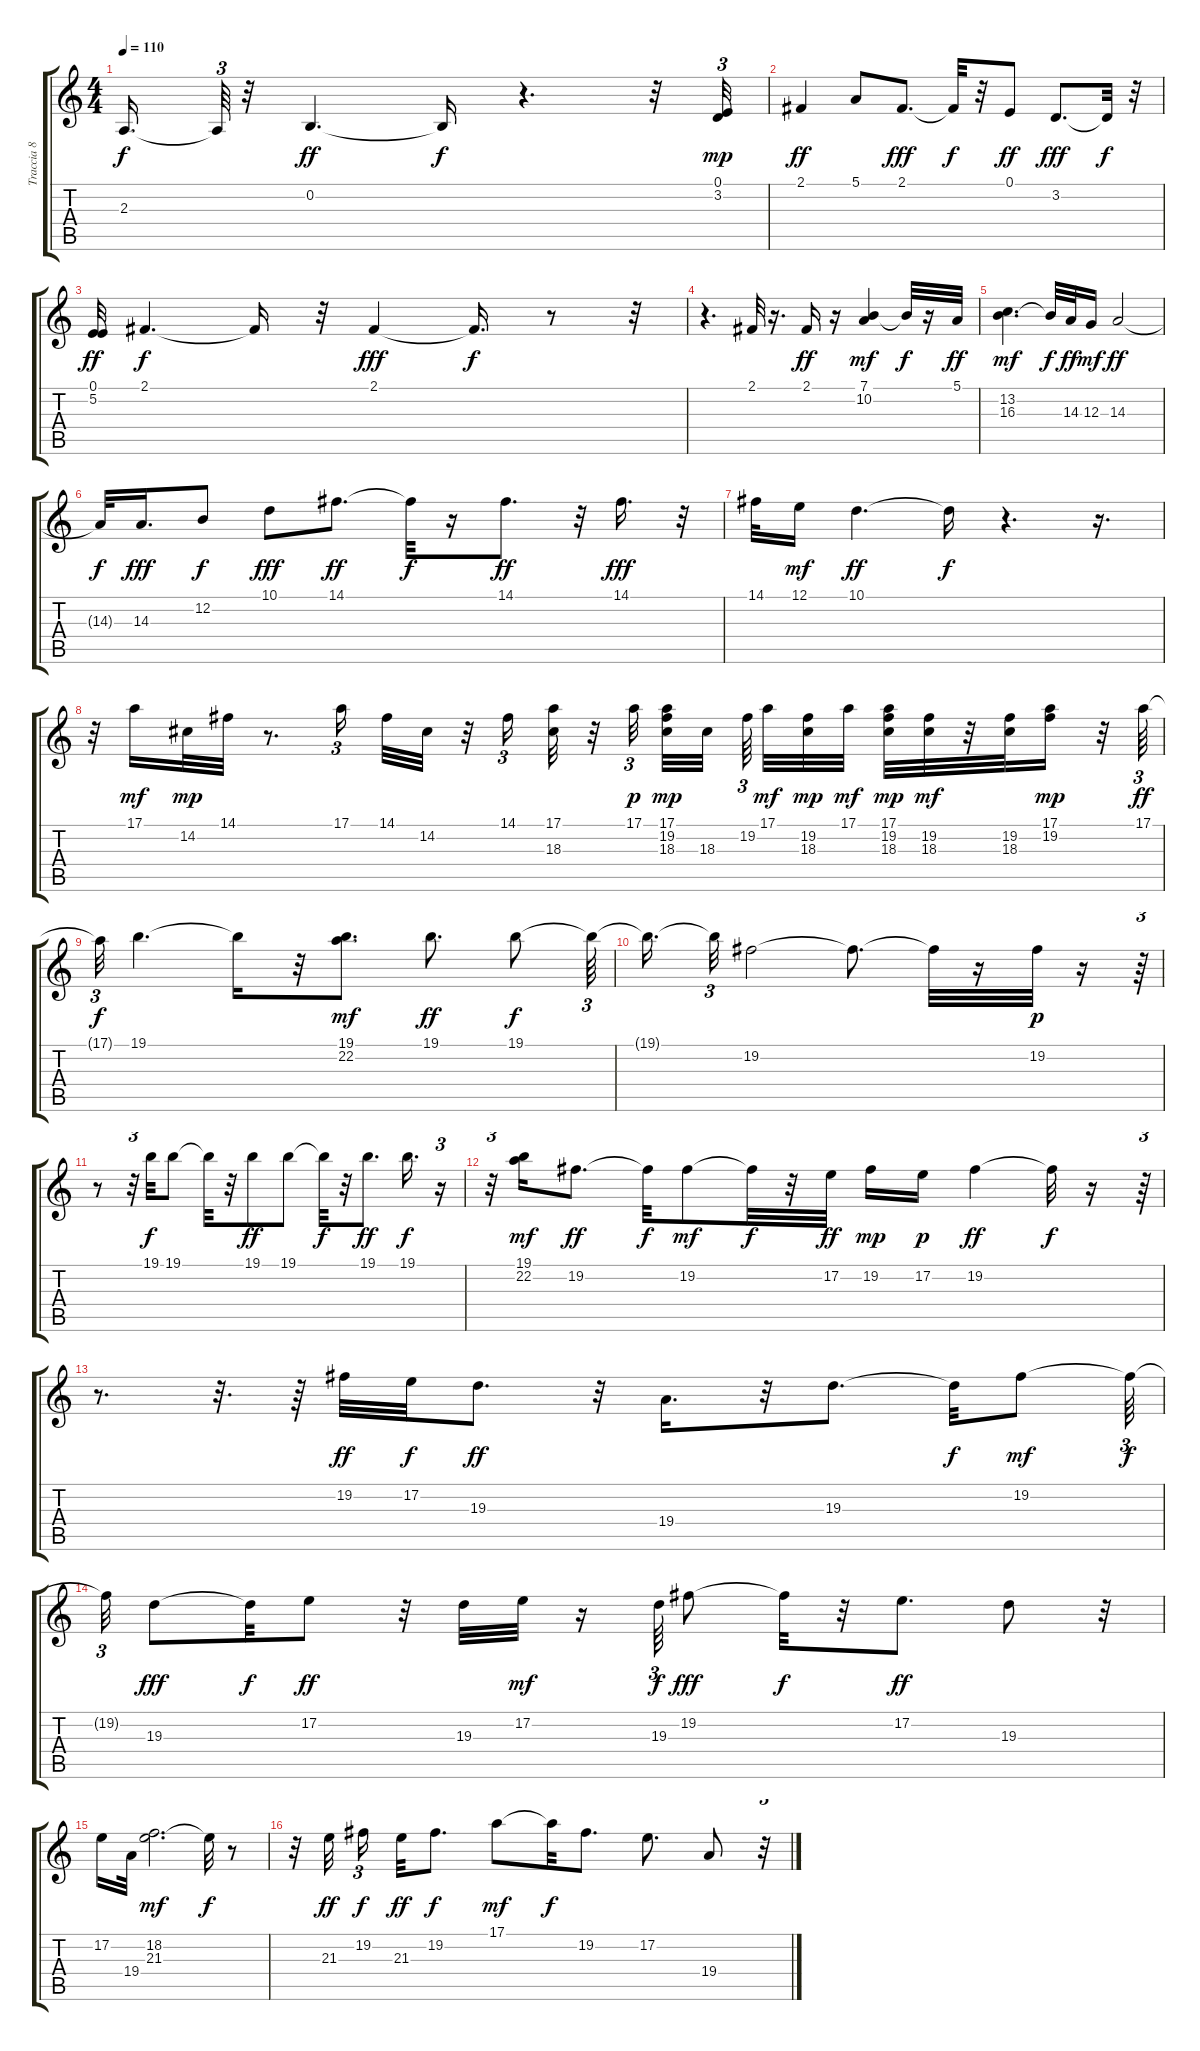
\track ("Traccia 8" "Traccia 8") {instrument pad8sweep}
\staff {score tabs}
\tuning (E4 B3 G3 D3 A2 E2) {hide}
\ts (4 4)
\tempo 110
\clef g2
\ks c
2.3{t}.16{d dy f} 2.3{t}.64{tu (3 2)} r.32 0.2.4{d dy ff} 0.2{t}.16{dy f} r.4{d} r.32 (0.1 3.2).32{tu (3 2) dy mp} |
2.1.4{dy ff} 5.1.8 2.1.8{d dy fff} 2.1{t}.32{dy f} r.32 0.1.8{dy ff} 3.2.8{d dy fff} 3.2{t}.32{dy f} r.32 |
(0.1 5.2).32{dy ff} 2.1.4{d dy f} 2.1{t}.16 r.32 2.1.4{dy fff} 2.1{t}.16{d dy f} r.8 r.32 |
r.4{d} 2.1.32 r.16{d} 2.1.16{dy ff} r.16 (7.1 10.2).4{dy mf} 7.1{t}.32{dy f} r.16 5.1.32{dy ff} |
(13.2 16.3).4{d dy mf} 16.3{t}.32{dy f} 14.3.32{dy ff} 12.3.16{dy mf} 14.3.2{dy ff} |
14.3{t}.32{dy f} 14.3.16{d dy fff} 12.2.8{dy f} 10.1.8{dy fff} 14.1.8{d dy ff} 14.1{t}.32{dy f} r.16 14.1.8{d dy ff} r.32 14.1.16{d dy fff} r.32 |
14.1.32 12.1.16{dy mf} 10.1.4{d dy ff} 10.1{t}.16{dy f} r.4{d} r.16{d} |
r.32 17.1.16{dy mf} 14.2.32{dy mp} 14.1.32 r.8{d} 17.1.16{tu (3 2)} 14.1.32 14.2.32 r.32 14.1.16{tu (3 2)} (17.1 18.3).32 r.32 17.1.32{tu (3 2) dy p} (17.1 19.2 18.3).32{dy mp} 18.3.32 19.2.64{tu (3 2)} 17.1.32{dy mf} (19.2 18.3).32{dy mp} 17.1.32{dy mf} (17.1 19.2 18.3).32{dy mp} (19.2 18.3).32{dy mf} r.32 (19.2 18.3).32 (17.1 19.2).16{dy mp} r.32 17.1.64{tu (3 2) dy ff} |
17.1{t}.32{tu (3 2) dy f} 19.1.4{d} 19.1{t}.16 r.32 (19.1 22.2).8{d dy mf} 19.1.8{d dy ff} 19.1.8{dy f} 19.1{t}.64{tu (3 2)} |
19.1{t}.16{d} 19.1{t}.32{tu (3 2)} 19.2.2 19.2{t}.8{d} 19.2{t}.32 r.16 19.2.32{dy p} r.16 r.64{tu (3 2)} |
r.8 r.32{tu (3 2)} 19.1.32{dy f} 19.1.8 19.1{t}.32 r.32 19.1.8{dy ff} 19.1.8 19.1{t}.32{dy f} r.32 19.1.8{d dy ff} 19.1.16{d dy f} r.16{tu (3 2)} |
r.32{tu (3 2)} (19.1 22.2).16{dy mf} 19.2.8{d dy ff} 19.2{t}.32{dy f} 19.2.8{dy mf} 19.2{t}.32{dy f} r.32 17.2.32{dy ff} 19.2.16{dy mp} 17.2.16{dy p} 19.2.4{dy ff} 19.2{t}.32{dy f} r.16 r.64{tu (3 2)} |
r.8{d} r.32{d} r.64 19.2.32{dy ff} 17.2.32{dy f} 19.3.8{d dy ff} r.32 19.4.16{d} r.32 19.3.8{d} 19.3{t}.32{dy f} 19.2.8{dy mf} 19.2{t}.64{tu (3 2) dy f} |
19.2{t}.32{tu (3 2)} 19.3.8{dy fff} 19.3{t}.32{dy f} 17.2.8{dy ff} r.32 19.3.32 17.2.32{dy mf} r.16 19.3.64{tu (3 2) dy f} 19.2.8{dy fff} 19.2{t}.32{dy f} r.32 17.2.8{d dy ff} 19.3.8 r.32 |
17.2.16 19.4.32 (18.2 21.3).2{d dy mf} 21.3{t}.32{dy f} r.8 |
r.32 21.3.32{dy ff} 19.2.16{tu (3 2) dy f} 21.3.32{dy ff} 19.2.8{d dy f} 17.1.8{dy mf} 17.1{t}.32{dy f} 19.2.8{d} 17.2.8{d} 19.4.8 r.32{tu (3 2)}
